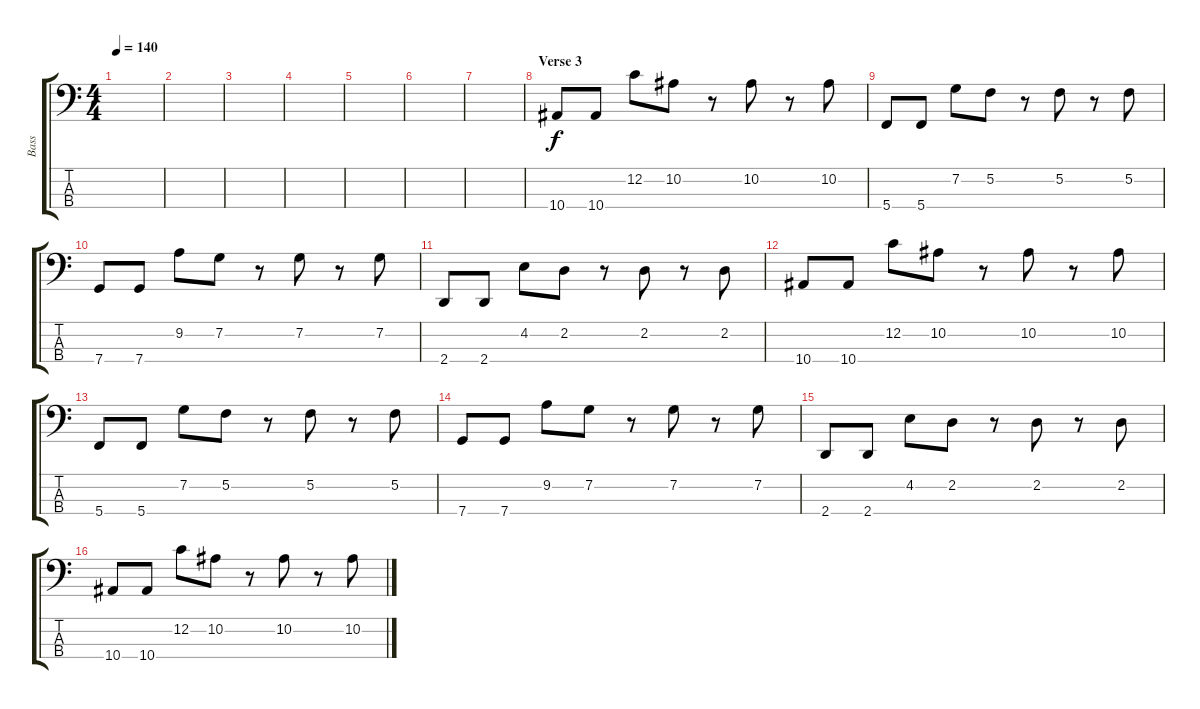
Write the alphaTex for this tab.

\track ("Bass" "Bass") {instrument electricbasspick}
\staff {score tabs}
\tuning (F2 C2 G1 C1) {hide}
\ts (4 4)
\tempo 140
\clef f4
\ks c
|
|
|
|
|
|
|
\section ("" "Verse 3")
10.4.8 10.4.8 12.2.8 10.2.8 r.8 10.2.8 r.8 10.2.8 |
5.4.8 5.4.8 7.2.8 5.2.8 r.8 5.2.8 r.8 5.2.8 |
7.4.8 7.4.8 9.2.8 7.2.8 r.8 7.2.8 r.8 7.2.8 |
2.4.8 2.4.8 4.2.8 2.2.8 r.8 2.2.8 r.8 2.2.8 |
10.4.8 10.4.8 12.2.8 10.2.8 r.8 10.2.8 r.8 10.2.8 |
5.4.8 5.4.8 7.2.8 5.2.8 r.8 5.2.8 r.8 5.2.8 |
7.4.8 7.4.8 9.2.8 7.2.8 r.8 7.2.8 r.8 7.2.8 |
2.4.8 2.4.8 4.2.8 2.2.8 r.8 2.2.8 r.8 2.2.8 |
10.4.8 10.4.8 12.2.8 10.2.8 r.8 10.2.8 r.8 10.2.8
